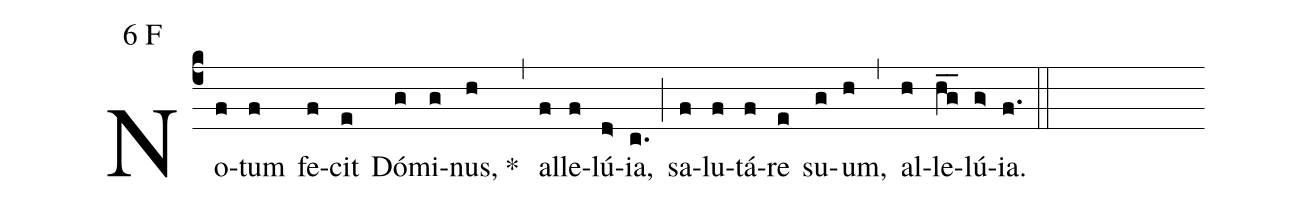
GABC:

mode:6 F;
%%
(c4) No(f)tum(f) fe(f)cit(e) Dó(g)mi(g)nus,(h) *()(,) al(f)le(f)lú(d>){ia},(c.) (;) sa(f)lu(f)tá(f)re(e) su(g)um,(h) (,) al(h)le(hg__)lú(g>){ia}.(f.) (::)
